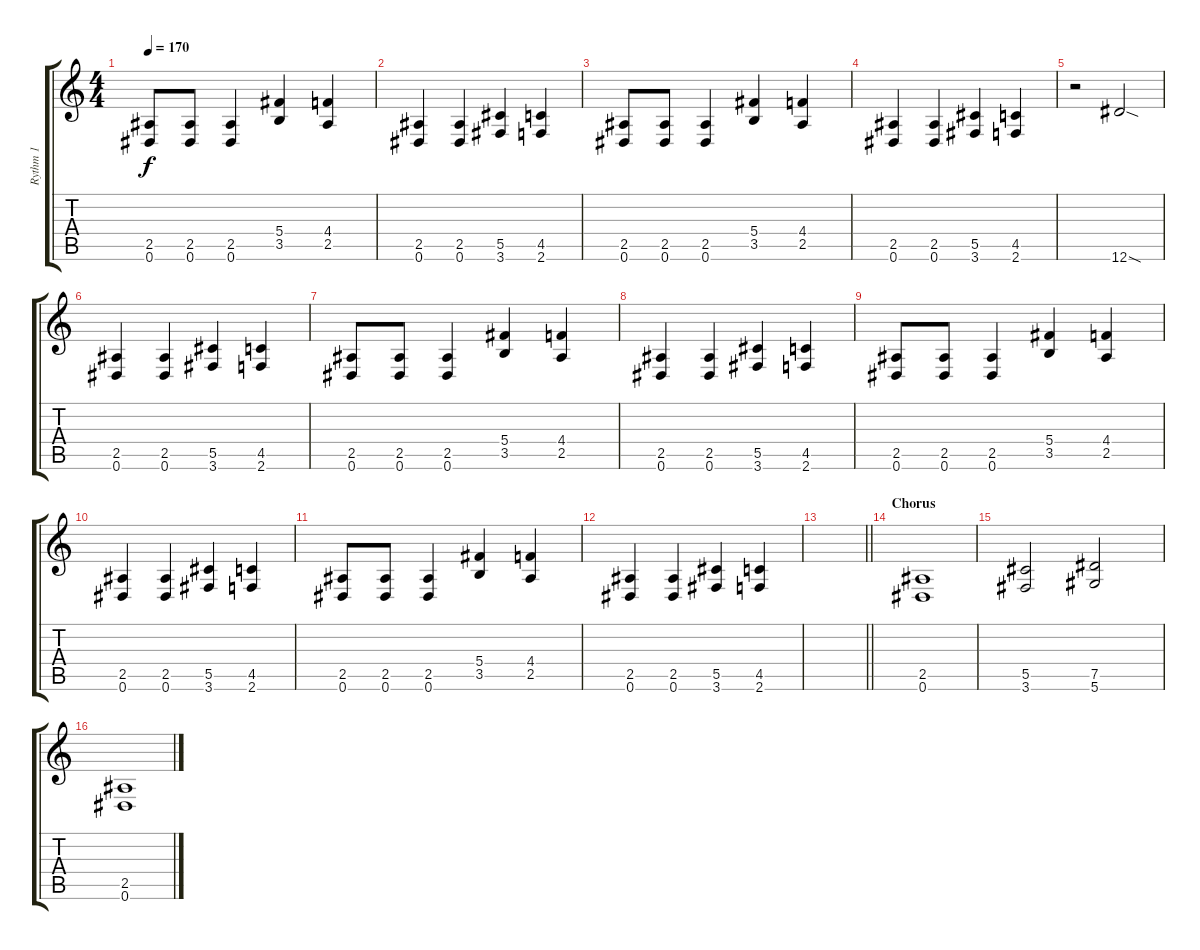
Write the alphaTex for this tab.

\track ("Rythm 1" "Rythm 1") {instrument distortionguitar}
\staff {score tabs}
\tuning (Eb4 Bb3 Gb3 Db3 Ab2 Eb2) {hide}
\ts (4 4)
\tempo 170
\clef g2
\ks c
(2.5 0.6).8{dy f} (2.5 0.6).8 (2.5 0.6).4 (5.4 3.5).4 (4.4 2.5).4 |
(2.5 0.6).4 (2.5 0.6).4 (5.5 3.6).4 (4.5 2.6).4 |
(2.5 0.6).8 (2.5 0.6).8 (2.5 0.6).4 (5.4 3.5).4 (4.4 2.5).4 |
(2.5 0.6).4 (2.5 0.6).4 (5.5 3.6).4 (4.5 2.6).4 |
r.2 12.6{sod}.2 |
(2.5 0.6).4 (2.5 0.6).4 (5.5 3.6).4 (4.5 2.6).4 |
(2.5 0.6).8 (2.5 0.6).8 (2.5 0.6).4 (5.4 3.5).4 (4.4 2.5).4 |
(2.5 0.6).4 (2.5 0.6).4 (5.5 3.6).4 (4.5 2.6).4 |
(2.5 0.6).8 (2.5 0.6).8 (2.5 0.6).4 (5.4 3.5).4 (4.4 2.5).4 |
(2.5 0.6).4 (2.5 0.6).4 (5.5 3.6).4 (4.5 2.6).4 |
(2.5 0.6).8 (2.5 0.6).8 (2.5 0.6).4 (5.4 3.5).4 (4.4 2.5).4 |
(2.5 0.6).4 (2.5 0.6).4 (5.5 3.6).4 (4.5 2.6).4 |
\barLineRight lightlight
|
\section ("" "Chorus")
(2.5 0.6).1 |
(5.5 3.6).2 (7.5 5.6).2 |
(2.5 0.6).1
